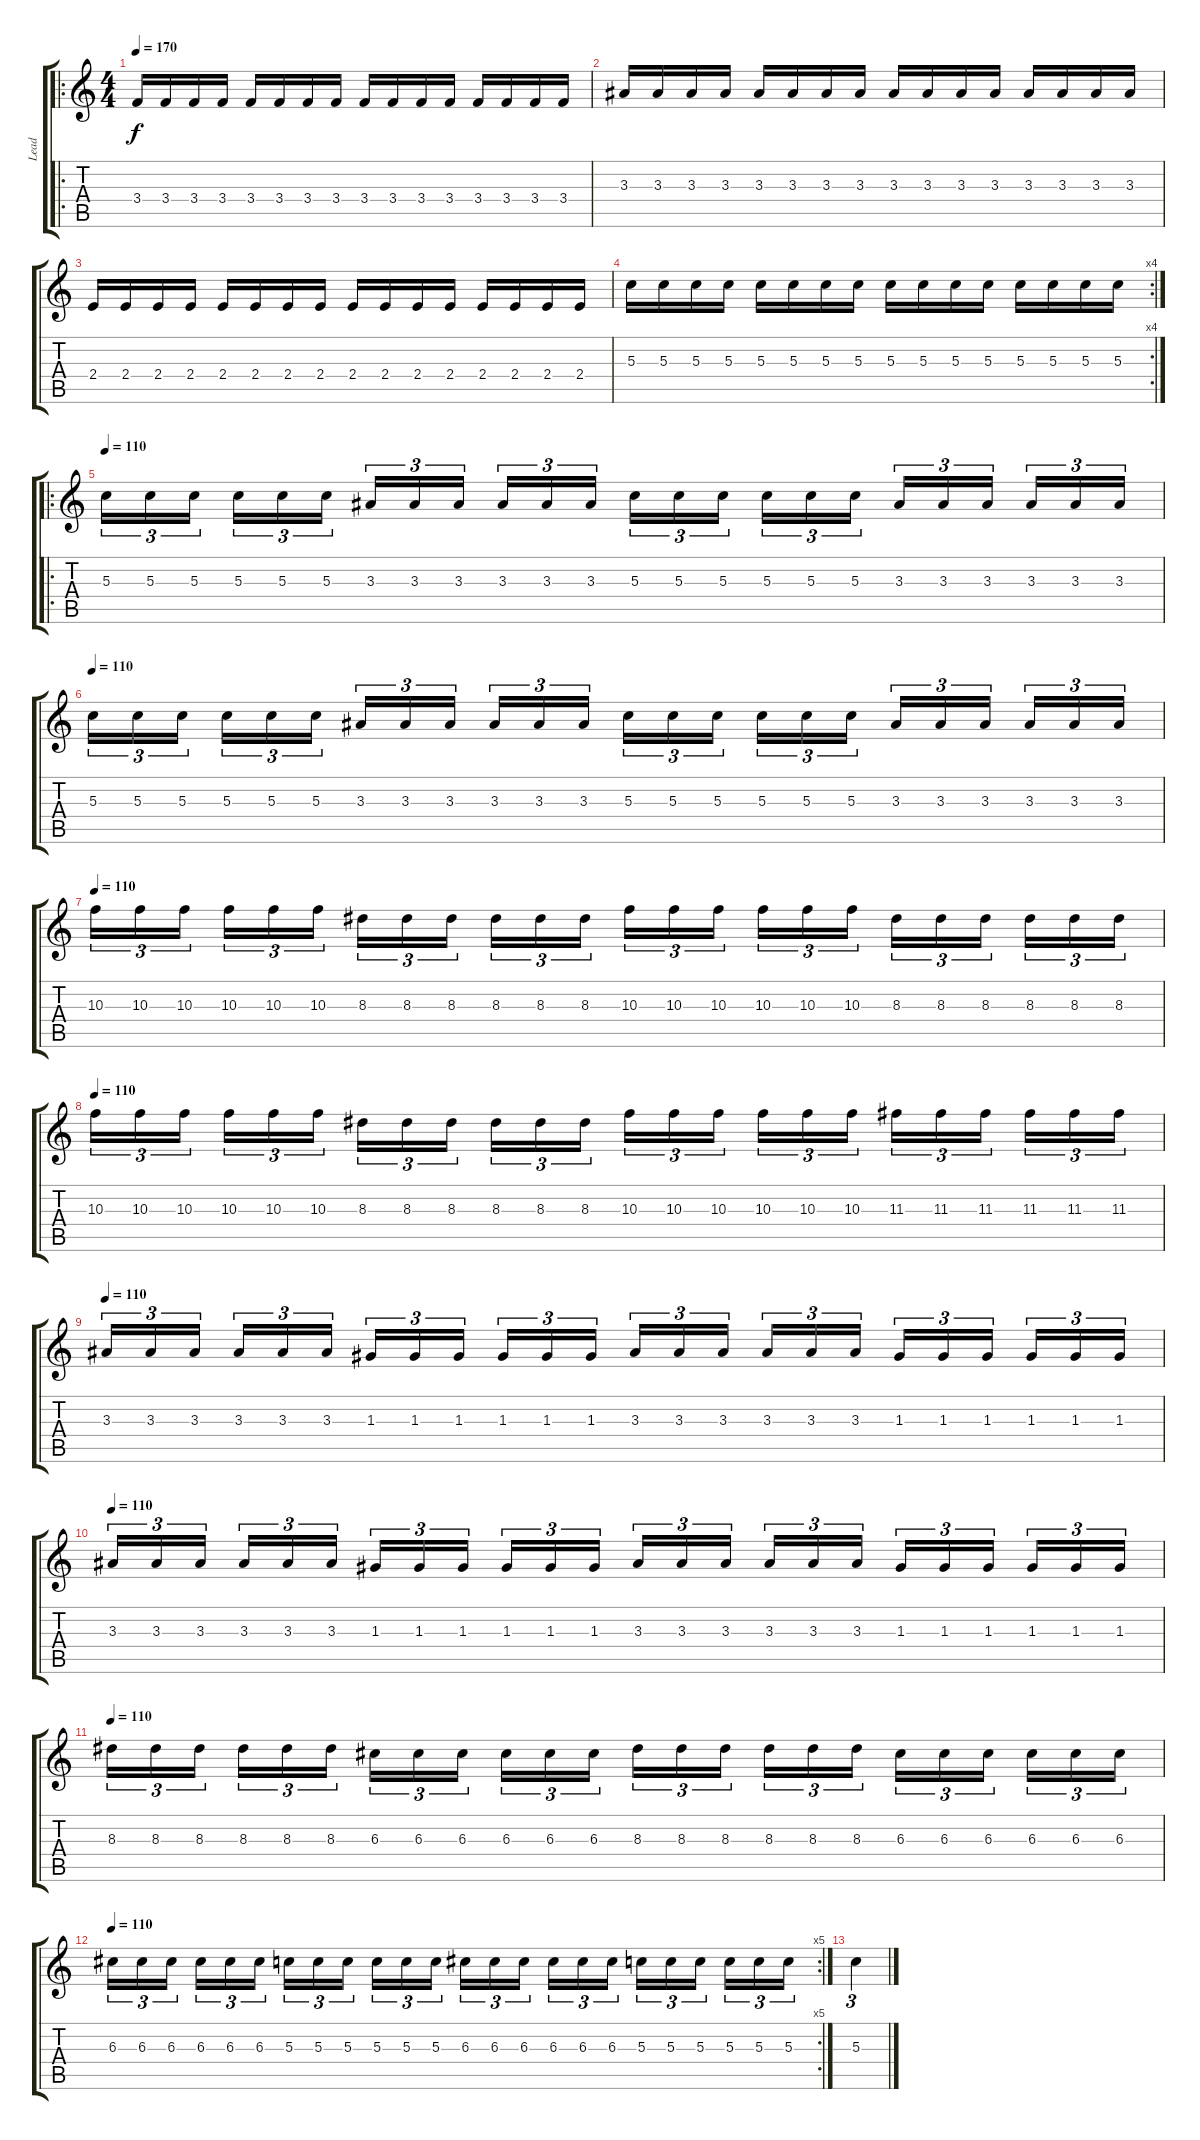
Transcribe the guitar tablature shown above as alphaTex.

\track ("Lead" "Lead") {instrument distortionguitar}
\staff {score tabs}
\tuning (E4 B3 G3 D3 A2 E2) {hide}
\ro
\ts (4 4)
\tempo 170
\clef g2
\ks c
3.4.16{dy f} 3.4.16 3.4.16 3.4.16 3.4.16 3.4.16 3.4.16 3.4.16 3.4.16 3.4.16 3.4.16 3.4.16 3.4.16 3.4.16 3.4.16 3.4.16 |
3.3.16 3.3.16 3.3.16 3.3.16 3.3.16 3.3.16 3.3.16 3.3.16 3.3.16 3.3.16 3.3.16 3.3.16 3.3.16 3.3.16 3.3.16 3.3.16 |
2.4.16 2.4.16 2.4.16 2.4.16 2.4.16 2.4.16 2.4.16 2.4.16 2.4.16 2.4.16 2.4.16 2.4.16 2.4.16 2.4.16 2.4.16 2.4.16 |
\rc 4
5.3.16 5.3.16 5.3.16 5.3.16 5.3.16 5.3.16 5.3.16 5.3.16 5.3.16 5.3.16 5.3.16 5.3.16 5.3.16 5.3.16 5.3.16 5.3.16 |
\ro
\tempo 180
\tempo 100
\tempo 110
5.3.16{tu (3 2)} 5.3.16{tu (3 2)} 5.3.16{tu (3 2) beam splitsecondary} 5.3.16{tu (3 2)} 5.3.16{tu (3 2)} 5.3.16{tu (3 2)} 3.3.16{tu (3 2)} 3.3.16{tu (3 2)} 3.3.16{tu (3 2) beam splitsecondary} 3.3.16{tu (3 2)} 3.3.16{tu (3 2)} 3.3.16{tu (3 2)} 5.3.16{tu (3 2)} 5.3.16{tu (3 2)} 5.3.16{tu (3 2) beam splitsecondary} 5.3.16{tu (3 2)} 5.3.16{tu (3 2)} 5.3.16{tu (3 2)} 3.3.16{tu (3 2)} 3.3.16{tu (3 2)} 3.3.16{tu (3 2) beam splitsecondary} 3.3.16{tu (3 2)} 3.3.16{tu (3 2)} 3.3.16{tu (3 2)} |
\tempo 100
\tempo 110
5.3.16{tu (3 2)} 5.3.16{tu (3 2)} 5.3.16{tu (3 2) beam splitsecondary} 5.3.16{tu (3 2)} 5.3.16{tu (3 2)} 5.3.16{tu (3 2)} 3.3.16{tu (3 2)} 3.3.16{tu (3 2)} 3.3.16{tu (3 2) beam splitsecondary} 3.3.16{tu (3 2)} 3.3.16{tu (3 2)} 3.3.16{tu (3 2)} 5.3.16{tu (3 2)} 5.3.16{tu (3 2)} 5.3.16{tu (3 2) beam splitsecondary} 5.3.16{tu (3 2)} 5.3.16{tu (3 2)} 5.3.16{tu (3 2)} 3.3.16{tu (3 2)} 3.3.16{tu (3 2)} 3.3.16{tu (3 2) beam splitsecondary} 3.3.16{tu (3 2)} 3.3.16{tu (3 2)} 3.3.16{tu (3 2)} |
\tempo 110
10.3.16{tu (3 2)} 10.3.16{tu (3 2)} 10.3.16{tu (3 2) beam splitsecondary} 10.3.16{tu (3 2)} 10.3.16{tu (3 2)} 10.3.16{tu (3 2)} 8.3.16{tu (3 2)} 8.3.16{tu (3 2)} 8.3.16{tu (3 2) beam splitsecondary} 8.3.16{tu (3 2)} 8.3.16{tu (3 2)} 8.3.16{tu (3 2)} 10.3.16{tu (3 2)} 10.3.16{tu (3 2)} 10.3.16{tu (3 2) beam splitsecondary} 10.3.16{tu (3 2)} 10.3.16{tu (3 2)} 10.3.16{tu (3 2)} 8.3.16{tu (3 2)} 8.3.16{tu (3 2)} 8.3.16{tu (3 2) beam splitsecondary} 8.3.16{tu (3 2)} 8.3.16{tu (3 2)} 8.3.16{tu (3 2)} |
\tempo 110
10.3.16{tu (3 2)} 10.3.16{tu (3 2)} 10.3.16{tu (3 2) beam splitsecondary} 10.3.16{tu (3 2)} 10.3.16{tu (3 2)} 10.3.16{tu (3 2)} 8.3.16{tu (3 2)} 8.3.16{tu (3 2)} 8.3.16{tu (3 2) beam splitsecondary} 8.3.16{tu (3 2)} 8.3.16{tu (3 2)} 8.3.16{tu (3 2)} 10.3.16{tu (3 2)} 10.3.16{tu (3 2)} 10.3.16{tu (3 2) beam splitsecondary} 10.3.16{tu (3 2)} 10.3.16{tu (3 2)} 10.3.16{tu (3 2)} 11.3.16{tu (3 2)} 11.3.16{tu (3 2)} 11.3.16{tu (3 2) beam splitsecondary} 11.3.16{tu (3 2)} 11.3.16{tu (3 2)} 11.3.16{tu (3 2)} |
\tempo 110
3.3.16{tu (3 2)} 3.3.16{tu (3 2)} 3.3.16{tu (3 2) beam splitsecondary} 3.3.16{tu (3 2)} 3.3.16{tu (3 2)} 3.3.16{tu (3 2)} 1.3.16{tu (3 2)} 1.3.16{tu (3 2)} 1.3.16{tu (3 2) beam splitsecondary} 1.3.16{tu (3 2)} 1.3.16{tu (3 2)} 1.3.16{tu (3 2)} 3.3.16{tu (3 2)} 3.3.16{tu (3 2)} 3.3.16{tu (3 2) beam splitsecondary} 3.3.16{tu (3 2)} 3.3.16{tu (3 2)} 3.3.16{tu (3 2)} 1.3.16{tu (3 2)} 1.3.16{tu (3 2)} 1.3.16{tu (3 2) beam splitsecondary} 1.3.16{tu (3 2)} 1.3.16{tu (3 2)} 1.3.16{tu (3 2)} |
\tempo 110
3.3.16{tu (3 2)} 3.3.16{tu (3 2)} 3.3.16{tu (3 2) beam splitsecondary} 3.3.16{tu (3 2)} 3.3.16{tu (3 2)} 3.3.16{tu (3 2)} 1.3.16{tu (3 2)} 1.3.16{tu (3 2)} 1.3.16{tu (3 2) beam splitsecondary} 1.3.16{tu (3 2)} 1.3.16{tu (3 2)} 1.3.16{tu (3 2)} 3.3.16{tu (3 2)} 3.3.16{tu (3 2)} 3.3.16{tu (3 2) beam splitsecondary} 3.3.16{tu (3 2)} 3.3.16{tu (3 2)} 3.3.16{tu (3 2)} 1.3.16{tu (3 2)} 1.3.16{tu (3 2)} 1.3.16{tu (3 2) beam splitsecondary} 1.3.16{tu (3 2)} 1.3.16{tu (3 2)} 1.3.16{tu (3 2)} |
\tempo 110
8.3.16{tu (3 2)} 8.3.16{tu (3 2)} 8.3.16{tu (3 2) beam splitsecondary} 8.3.16{tu (3 2)} 8.3.16{tu (3 2)} 8.3.16{tu (3 2)} 6.3.16{tu (3 2)} 6.3.16{tu (3 2)} 6.3.16{tu (3 2) beam splitsecondary} 6.3.16{tu (3 2)} 6.3.16{tu (3 2)} 6.3.16{tu (3 2)} 8.3.16{tu (3 2)} 8.3.16{tu (3 2)} 8.3.16{tu (3 2) beam splitsecondary} 8.3.16{tu (3 2)} 8.3.16{tu (3 2)} 8.3.16{tu (3 2)} 6.3.16{tu (3 2)} 6.3.16{tu (3 2)} 6.3.16{tu (3 2) beam splitsecondary} 6.3.16{tu (3 2)} 6.3.16{tu (3 2)} 6.3.16{tu (3 2)} |
\rc 5
\tempo 110
6.3.16{tu (3 2)} 6.3.16{tu (3 2)} 6.3.16{tu (3 2) beam splitsecondary} 6.3.16{tu (3 2)} 6.3.16{tu (3 2)} 6.3.16{tu (3 2)} 5.3.16{tu (3 2)} 5.3.16{tu (3 2)} 5.3.16{tu (3 2) beam splitsecondary} 5.3.16{tu (3 2)} 5.3.16{tu (3 2)} 5.3.16{tu (3 2)} 6.3.16{tu (3 2)} 6.3.16{tu (3 2)} 6.3.16{tu (3 2) beam splitsecondary} 6.3.16{tu (3 2)} 6.3.16{tu (3 2)} 6.3.16{tu (3 2)} 5.3.16{tu (3 2)} 5.3.16{tu (3 2)} 5.3.16{tu (3 2) beam splitsecondary} 5.3.16{tu (3 2)} 5.3.16{tu (3 2)} 5.3.16{tu (3 2)} |
5.3.4{tu (3 2)}
